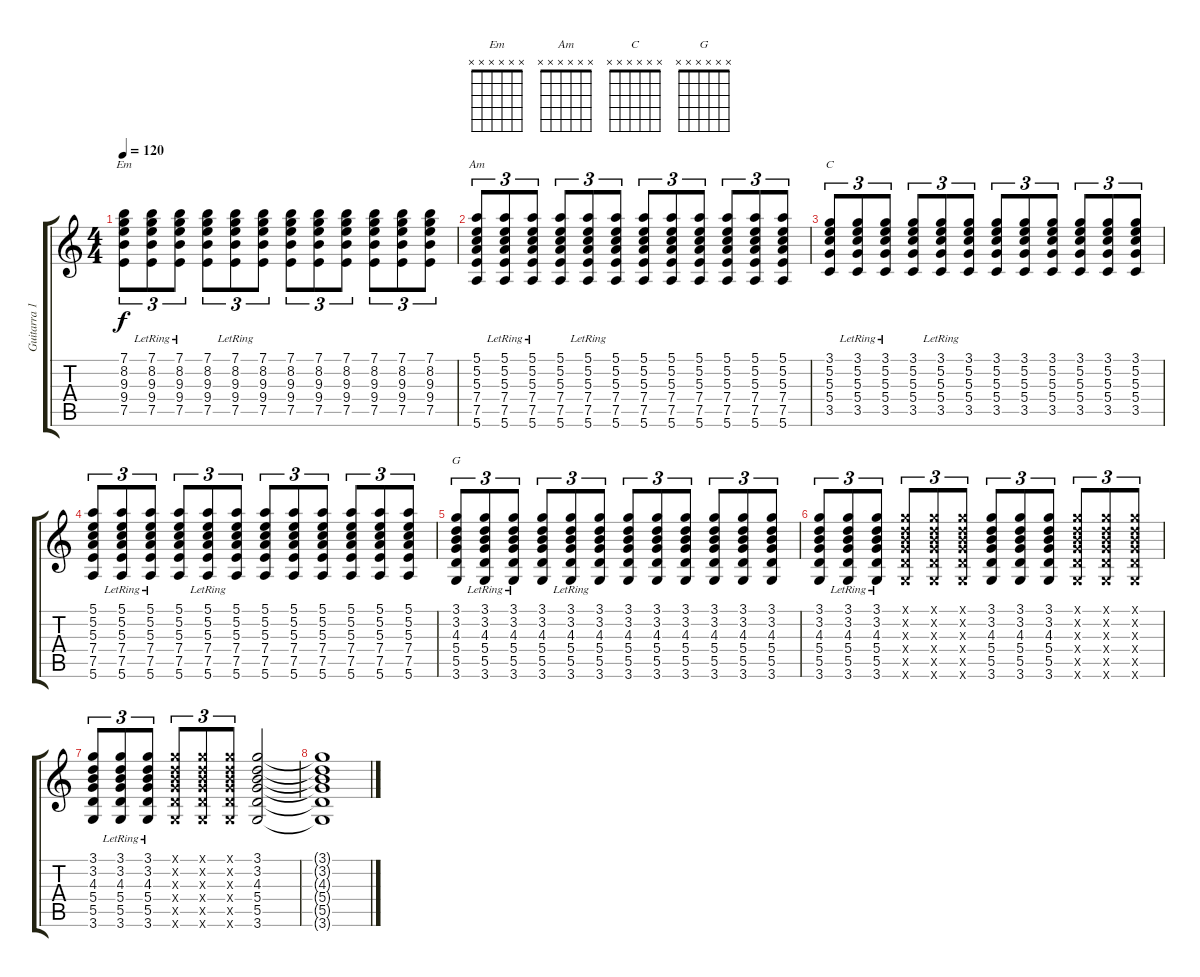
\track ("Guitarra 1" "Guitarra 1") {instrument overdrivenguitar}
\staff {score tabs}
\tuning (E4 B3 G3 D3 A2 E2) {hide}
\chord ("Em" x x x x x x)
\chord ("Am" x x x x x x)
\chord ("C" x x x x x x)
\chord ("G" x x x x x x)
\ts (4 4)
\tempo 120
\clef g2
\ks c
(7.1 8.2 9.3 9.4 7.5).8{tu (3 2) ch "Em" dy f} (7.1 8.2 9.3 9.4{lr} 7.5).8{tu (3 2)} (7.1 8.2 9.3 9.4{lr} 7.5).8{tu (3 2)} (7.1 8.2 9.3 9.4 7.5).8{tu (3 2)} (7.1 8.2 9.3 9.4{lr} 7.5).8{tu (3 2)} (7.1 8.2 9.3 9.4 7.5).8{tu (3 2)} (7.1 8.2 9.3 9.4 7.5).8{tu (3 2)} (7.1 8.2 9.3 9.4 7.5).8{tu (3 2)} (7.1 8.2 9.3 9.4 7.5).8{tu (3 2)} (7.1 8.2 9.3 9.4 7.5).8{tu (3 2)} (7.1 8.2 9.3 9.4 7.5).8{tu (3 2)} (7.1 8.2 9.3 9.4 7.5).8{tu (3 2)} |
(5.1 5.2 5.3 7.4 7.5 5.6).8{tu (3 2) ch "Am"} (5.1 5.2 5.3 7.4{lr} 7.5 5.6).8{tu (3 2)} (5.1 5.2 5.3 7.4{lr} 7.5 5.6).8{tu (3 2)} (5.1 5.2 5.3 7.4 7.5 5.6).8{tu (3 2)} (5.1 5.2 5.3 7.4{lr} 7.5 5.6).8{tu (3 2)} (5.1 5.2 5.3 7.4 7.5 5.6).8{tu (3 2)} (5.1 5.2 5.3 7.4 7.5 5.6).8{tu (3 2)} (5.1 5.2 5.3 7.4 7.5 5.6).8{tu (3 2)} (5.1 5.2 5.3 7.4 7.5 5.6).8{tu (3 2)} (5.1 5.2 5.3 7.4 7.5 5.6).8{tu (3 2)} (5.1 5.2 5.3 7.4 7.5 5.6).8{tu (3 2)} (5.1 5.2 5.3 7.4 7.5 5.6).8{tu (3 2)} |
(3.1 5.2 5.3 5.4 3.5).8{tu (3 2) ch "C"} (3.1 5.2 5.3 5.4{lr} 3.5).8{tu (3 2)} (3.1 5.2 5.3 5.4{lr} 3.5).8{tu (3 2)} (3.1 5.2 5.3 5.4 3.5).8{tu (3 2)} (3.1 5.2 5.3 5.4{lr} 3.5).8{tu (3 2)} (3.1 5.2 5.3 5.4 3.5).8{tu (3 2)} (3.1 5.2 5.3 5.4 3.5).8{tu (3 2)} (3.1 5.2 5.3 5.4 3.5).8{tu (3 2)} (3.1 5.2 5.3 5.4 3.5).8{tu (3 2)} (3.1 5.2 5.3 5.4 3.5).8{tu (3 2)} (3.1 5.2 5.3 5.4 3.5).8{tu (3 2)} (3.1 5.2 5.3 5.4 3.5).8{tu (3 2)} |
(5.1 5.2 5.3 7.4 7.5 5.6).8{tu (3 2)} (5.1 5.2 5.3 7.4{lr} 7.5 5.6).8{tu (3 2)} (5.1 5.2 5.3 7.4{lr} 7.5 5.6).8{tu (3 2)} (5.1 5.2 5.3 7.4 7.5 5.6).8{tu (3 2)} (5.1 5.2 5.3 7.4{lr} 7.5 5.6).8{tu (3 2)} (5.1 5.2 5.3 7.4 7.5 5.6).8{tu (3 2)} (5.1 5.2 5.3 7.4 7.5 5.6).8{tu (3 2)} (5.1 5.2 5.3 7.4 7.5 5.6).8{tu (3 2)} (5.1 5.2 5.3 7.4 7.5 5.6).8{tu (3 2)} (5.1 5.2 5.3 7.4 7.5 5.6).8{tu (3 2)} (5.1 5.2 5.3 7.4 7.5 5.6).8{tu (3 2)} (5.1 5.2 5.3 7.4 7.5 5.6).8{tu (3 2)} |
(3.1 3.2 4.3 5.4 5.5 3.6).8{tu (3 2) ch "G"} (3.1 3.2 4.3 5.4{lr} 5.5 3.6).8{tu (3 2)} (3.1 3.2 4.3 5.4{lr} 5.5 3.6).8{tu (3 2)} (3.1 3.2 4.3 5.4 5.5 3.6).8{tu (3 2)} (3.1 3.2 4.3 5.4{lr} 5.5 3.6).8{tu (3 2)} (3.1 3.2 4.3 5.4 5.5 3.6).8{tu (3 2)} (3.1 3.2 4.3 5.4 5.5 3.6).8{tu (3 2)} (3.1 3.2 4.3 5.4 5.5 3.6).8{tu (3 2)} (3.1 3.2 4.3 5.4 5.5 3.6).8{tu (3 2)} (3.1 3.2 4.3 5.4 5.5 3.6).8{tu (3 2)} (3.1 3.2 4.3 5.4 5.5 3.6).8{tu (3 2)} (3.1 3.2 4.3 5.4 5.5 3.6).8{tu (3 2)} |
(3.1 3.2 4.3 5.4 5.5 3.6).8{tu (3 2)} (3.1 3.2 4.3 5.4{lr} 5.5 3.6).8{tu (3 2)} (3.1 3.2 4.3 5.4{lr} 5.5 3.6).8{tu (3 2)} (3.1{x} 3.2{x} 4.3{x} 5.4{x} 5.5{x} 3.6{x}).8{tu (3 2)} (3.1{x} 3.2{x} 4.3{x} 5.4{x} 5.5{x} 3.6{x}).8{tu (3 2)} (3.1{x} 3.2{x} 4.3{x} 5.4{x} 5.5{x} 3.6{x}).8{tu (3 2)} (3.1 3.2 4.3 5.4 5.5 3.6).8{tu (3 2)} (3.1 3.2 4.3 5.4 5.5 3.6).8{tu (3 2)} (3.1 3.2 4.3 5.4 5.5 3.6).8{tu (3 2)} (3.1{x} 3.2{x} 4.3{x} 5.4{x} 5.5{x} 3.6{x}).8{tu (3 2)} (3.1{x} 3.2{x} 4.3{x} 5.4{x} 5.5{x} 3.6{x}).8{tu (3 2)} (3.1{x} 3.2{x} 4.3{x} 5.4{x} 5.5{x} 3.6{x}).8{tu (3 2)} |
(3.1 3.2 4.3 5.4 5.5 3.6).8{tu (3 2)} (3.1 3.2 4.3 5.4{lr} 5.5 3.6).8{tu (3 2)} (3.1 3.2 4.3 5.4{lr} 5.5 3.6).8{tu (3 2)} (3.1{x} 3.2{x} 4.3{x} 5.4{x} 5.5{x} 3.6{x}).8{tu (3 2)} (3.1{x} 3.2{x} 4.3{x} 5.4{x} 5.5{x} 3.6{x}).8{tu (3 2)} (3.1{x} 3.2{x} 4.3{x} 5.4{x} 5.5{x} 3.6{x}).8{tu (3 2)} (3.1 3.2 4.3 5.4 5.5 3.6).2 |
(3.1{t} 3.2{t} 4.3{t} 5.4{t} 5.5{t} 3.6{t}).1
